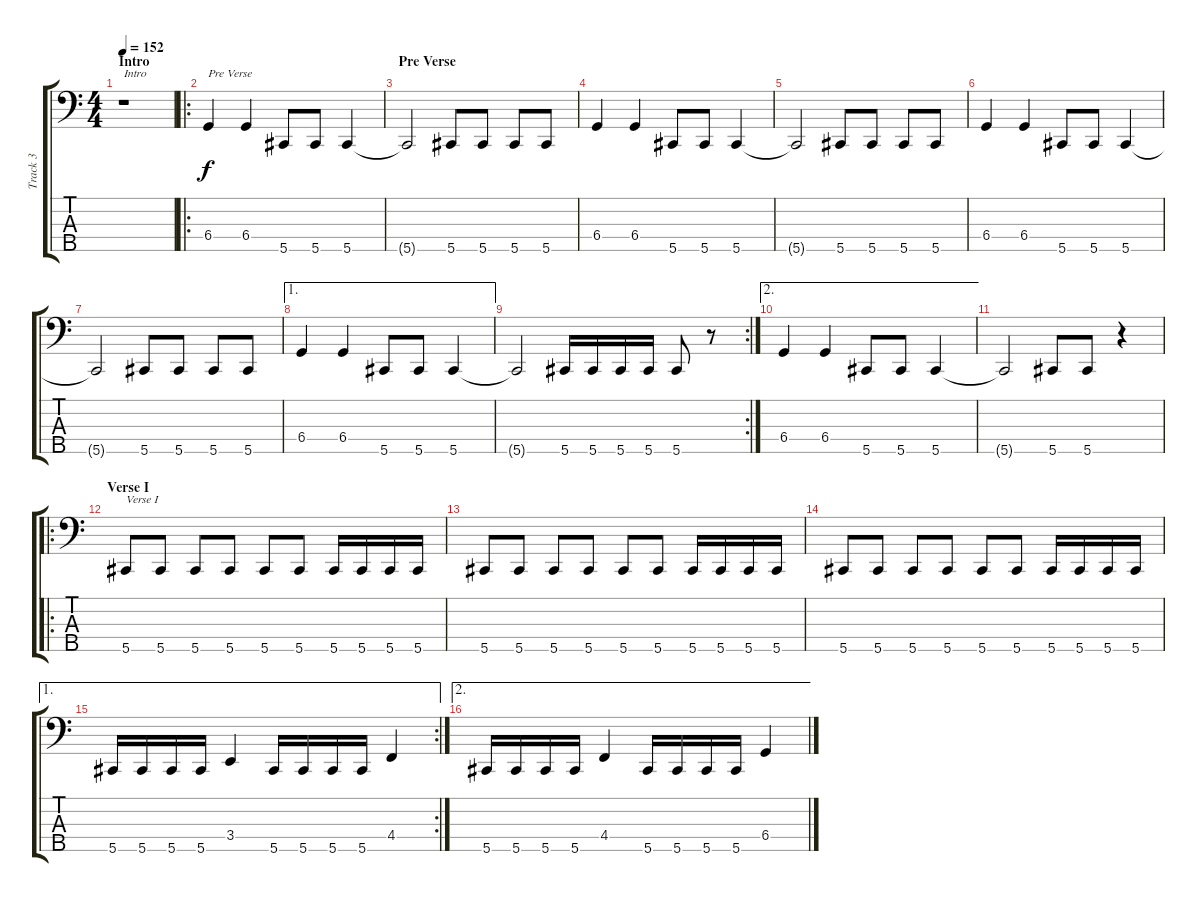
\track ("Track 3" "Track 3") {instrument electricbassfinger}
\staff {score tabs}
\tuning (E2 B1 Gb1 Db1 Ab0) {hide}
\ts (4 4)
\section ("" "Intro")
\tempo 152
\clef f4
\ks c
r.1{txt "Intro" dy f instrument electricbassfinger} |
\ro
6.4.4{txt "Pre Verse"} 6.4.4 5.5.8 5.5.8 5.5.4 |
\section ("" "Pre Verse")
5.5{t}.2 5.5.8 5.5.8 5.5.8 5.5.8 |
6.4.4 6.4.4 5.5.8 5.5.8 5.5.4 |
5.5{t}.2 5.5.8 5.5.8 5.5.8 5.5.8 |
6.4.4 6.4.4 5.5.8 5.5.8 5.5.4 |
5.5{t}.2 5.5.8 5.5.8 5.5.8 5.5.8 |
\ae 1
6.4.4 6.4.4 5.5.8 5.5.8 5.5.4 |
\rc 2
5.5{t}.2 5.5.16 5.5.16 5.5.16 5.5.16 5.5.8 r.8 |
\ae 2
6.4.4 6.4.4 5.5.8 5.5.8 5.5.4 |
5.5{t}.2 5.5.8 5.5.8 r.4 |
\ro
\section ("" "Verse I")
5.5.8{txt "Verse I"} 5.5.8 5.5.8 5.5.8 5.5.8 5.5.8 5.5.16 5.5.16 5.5.16 5.5.16 |
5.5.8 5.5.8 5.5.8 5.5.8 5.5.8 5.5.8 5.5.16 5.5.16 5.5.16 5.5.16 |
5.5.8 5.5.8 5.5.8 5.5.8 5.5.8 5.5.8 5.5.16 5.5.16 5.5.16 5.5.16 |
\ae 1
\rc 2
5.5.16 5.5.16 5.5.16 5.5.16 3.4.4 5.5.16 5.5.16 5.5.16 5.5.16 4.4.4 |
\ae 2
5.5.16 5.5.16 5.5.16 5.5.16 4.4.4 5.5.16 5.5.16 5.5.16 5.5.16 6.4.4
